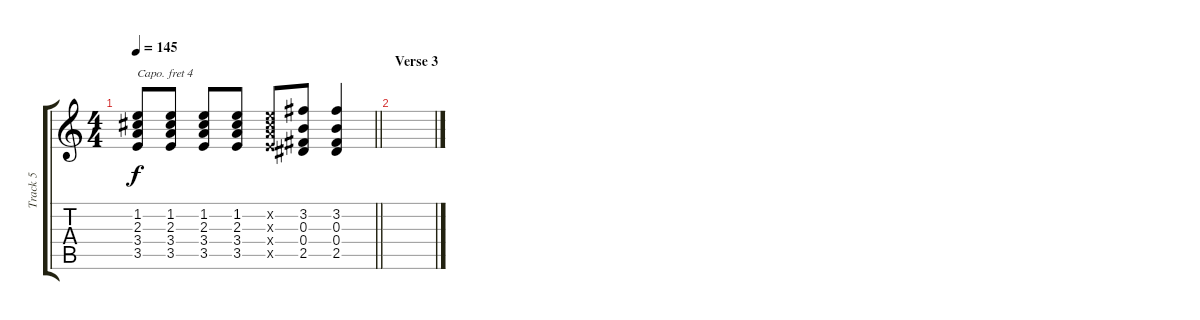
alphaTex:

\track ("Track 5" "Track 5") {instrument acousticguitarsteel}
\staff {score tabs}
\capo 4
\tuning (E4 B3 G3 D3 A2 E2) {hide}
\ts (4 4)
\tempo 145
\clef g2
\barLineRight lightlight
\ks c
(1.2 2.3 3.4 3.5).8{dy f} (1.2 2.3 3.4 3.5).8 (1.2 2.3 3.4 3.5).8 (1.2 2.3 3.4 3.5).8 (1.2{x} 2.3{x} 3.4{x} 3.5{x}).8 (3.2 0.3 0.4 2.5).8 (3.2 0.3 0.4 2.5).4 |
\section ("" "Verse 3")
